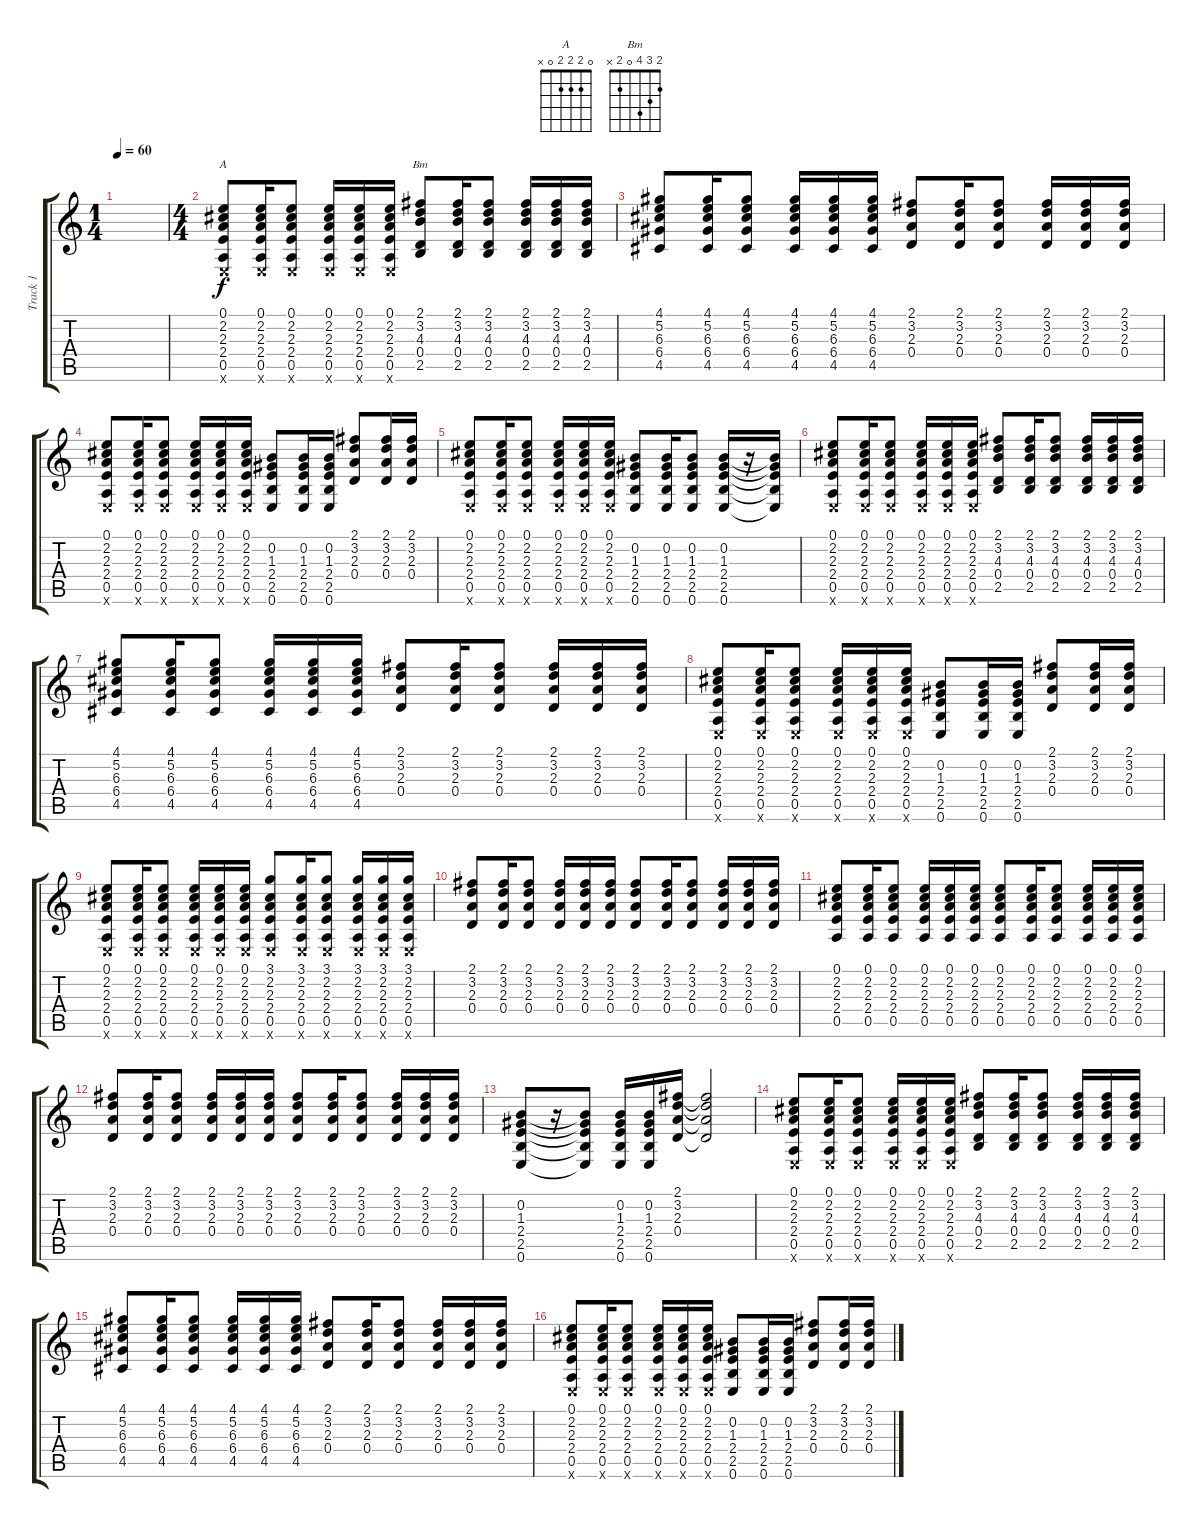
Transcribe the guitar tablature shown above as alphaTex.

\track ("Track 1" "Track 1") {instrument acousticguitarsteel}
\staff {score tabs}
\tuning (E4 B3 G3 D3 A2 E2) {hide}
\chord ("A" 0 2 2 2 0 x)
\chord ("Bm" 2 3 4 0 2 x)
\ts (1 4)
\tempo 60
\clef g2
\ks c
|
\ts (4 4)
(0.1 2.2 2.3 2.4 0.5 0.6{x}).8{ch "A"} (0.1 2.2 2.3 2.4 0.5 0.6{x}).16 (0.1 2.2 2.3 2.4 0.5 0.6{x}).8 (0.1 2.2 2.3 2.4 0.5 0.6{x}).16 (0.1 2.2 2.3 2.4 0.5 0.6{x}).16 (0.1 2.2 2.3 2.4 0.5 0.6{x}).16 (2.1 3.2 4.3 0.4 2.5).8{ch "Bm"} (2.1 3.2 4.3 0.4 2.5).16 (2.1 3.2 4.3 0.4 2.5).8 (2.1 3.2 4.3 0.4 2.5).16 (2.1 3.2 4.3 0.4 2.5).16 (2.1 3.2 4.3 0.4 2.5).16 |
(4.1 5.2 6.3 6.4 4.5).8 (4.1 5.2 6.3 6.4 4.5).16 (4.1 5.2 6.3 6.4 4.5).8 (4.1 5.2 6.3 6.4 4.5).16 (4.1 5.2 6.3 6.4 4.5).16 (4.1 5.2 6.3 6.4 4.5).16 (2.1 3.2 2.3 0.4).8 (2.1 3.2 2.3 0.4).16 (2.1 3.2 2.3 0.4).8 (2.1 3.2 2.3 0.4).16 (2.1 3.2 2.3 0.4).16 (2.1 3.2 2.3 0.4).16 |
(0.1 2.2 2.3 2.4 0.5 0.6{x}).8 (0.1 2.2 2.3 2.4 0.5 0.6{x}).16 (0.1 2.2 2.3 2.4 0.5 0.6{x}).8 (0.1 2.2 2.3 2.4 0.5 0.6{x}).16 (0.1 2.2 2.3 2.4 0.5 0.6{x}).16 (0.1 2.2 2.3 2.4 0.5 0.6{x}).16 (0.2 1.3 2.4 2.5 0.6).8 (0.2 1.3 2.4 2.5 0.6).16 (0.2 1.3 2.4 2.5 0.6).16 (2.1 3.2 2.3 0.4).8 (2.1 3.2 2.3 0.4).16 (2.1 3.2 2.3 0.4).16 |
(0.1 2.2 2.3 2.4 0.5 0.6{x}).8 (0.1 2.2 2.3 2.4 0.5 0.6{x}).16 (0.1 2.2 2.3 2.4 0.5 0.6{x}).8 (0.1 2.2 2.3 2.4 0.5 0.6{x}).16 (0.1 2.2 2.3 2.4 0.5 0.6{x}).16 (0.1 2.2 2.3 2.4 0.5 0.6{x}).16 (0.2 1.3 2.4 2.5 0.6).8 (0.2 1.3 2.4 2.5 0.6).16 (0.2 1.3 2.4 2.5 0.6).8 (0.2 1.3 2.4 2.5 0.6).16 r.16 (0.2{t} 1.3{t} 2.4{t} 2.5{t} 0.6{t}).16 |
(0.1 2.2 2.3 2.4 0.5 0.6{x}).8 (0.1 2.2 2.3 2.4 0.5 0.6{x}).16 (0.1 2.2 2.3 2.4 0.5 0.6{x}).8 (0.1 2.2 2.3 2.4 0.5 0.6{x}).16 (0.1 2.2 2.3 2.4 0.5 0.6{x}).16 (0.1 2.2 2.3 2.4 0.5 0.6{x}).16 (2.1 3.2 4.3 0.4 2.5).8 (2.1 3.2 4.3 0.4 2.5).16 (2.1 3.2 4.3 0.4 2.5).8 (2.1 3.2 4.3 0.4 2.5).16 (2.1 3.2 4.3 0.4 2.5).16 (2.1 3.2 4.3 0.4 2.5).16 |
(4.1 5.2 6.3 6.4 4.5).8 (4.1 5.2 6.3 6.4 4.5).16 (4.1 5.2 6.3 6.4 4.5).8 (4.1 5.2 6.3 6.4 4.5).16 (4.1 5.2 6.3 6.4 4.5).16 (4.1 5.2 6.3 6.4 4.5).16 (2.1 3.2 2.3 0.4).8 (2.1 3.2 2.3 0.4).16 (2.1 3.2 2.3 0.4).8 (2.1 3.2 2.3 0.4).16 (2.1 3.2 2.3 0.4).16 (2.1 3.2 2.3 0.4).16 |
(0.1 2.2 2.3 2.4 0.5 0.6{x}).8 (0.1 2.2 2.3 2.4 0.5 0.6{x}).16 (0.1 2.2 2.3 2.4 0.5 0.6{x}).8 (0.1 2.2 2.3 2.4 0.5 0.6{x}).16 (0.1 2.2 2.3 2.4 0.5 0.6{x}).16 (0.1 2.2 2.3 2.4 0.5 0.6{x}).16 (0.2 1.3 2.4 2.5 0.6).8 (0.2 1.3 2.4 2.5 0.6).16 (0.2 1.3 2.4 2.5 0.6).16 (2.1 3.2 2.3 0.4).8 (2.1 3.2 2.3 0.4).16 (2.1 3.2 2.3 0.4).16 |
(0.1 2.2 2.3 2.4 0.5 0.6{x}).8 (0.1 2.2 2.3 2.4 0.5 0.6{x}).16 (0.1 2.2 2.3 2.4 0.5 0.6{x}).8 (0.1 2.2 2.3 2.4 0.5 0.6{x}).16 (0.1 2.2 2.3 2.4 0.5 0.6{x}).16 (0.1 2.2 2.3 2.4 0.5 0.6{x}).16 (3.1 2.2 2.3 2.4 0.5 0.6{x}).8 (3.1 2.2 2.3 2.4 0.5 0.6{x}).16 (3.1 2.2 2.3 2.4 0.5 0.6{x}).8 (3.1 2.2 2.3 2.4 0.5 0.6{x}).16 (3.1 2.2 2.3 2.4 0.5 0.6{x}).16 (3.1 2.2 2.3 2.4 0.5 0.6{x}).16 |
(2.1 3.2 2.3 0.4).8 (2.1 3.2 2.3 0.4).16 (2.1 3.2 2.3 0.4).8 (2.1 3.2 2.3 0.4).16 (2.1 3.2 2.3 0.4).16 (2.1 3.2 2.3 0.4).16 (2.1 3.2 2.3 0.4).8 (2.1 3.2 2.3 0.4).16 (2.1 3.2 2.3 0.4).8 (2.1 3.2 2.3 0.4).16 (2.1 3.2 2.3 0.4).16 (2.1 3.2 2.3 0.4).16 |
(0.1 2.2 2.3 2.4 0.5).8 (0.1 2.2 2.3 2.4 0.5).16 (0.1 2.2 2.3 2.4 0.5).8 (0.1 2.2 2.3 2.4 0.5).16 (0.1 2.2 2.3 2.4 0.5).16 (0.1 2.2 2.3 2.4 0.5).16 (0.1 2.2 2.3 2.4 0.5).8 (0.1 2.2 2.3 2.4 0.5).16 (0.1 2.2 2.3 2.4 0.5).8 (0.1 2.2 2.3 2.4 0.5).16 (0.1 2.2 2.3 2.4 0.5).16 (0.1 2.2 2.3 2.4 0.5).16 |
(2.1 3.2 2.3 0.4).8 (2.1 3.2 2.3 0.4).16 (2.1 3.2 2.3 0.4).8 (2.1 3.2 2.3 0.4).16 (2.1 3.2 2.3 0.4).16 (2.1 3.2 2.3 0.4).16 (2.1 3.2 2.3 0.4).8 (2.1 3.2 2.3 0.4).16 (2.1 3.2 2.3 0.4).8 (2.1 3.2 2.3 0.4).16 (2.1 3.2 2.3 0.4).16 (2.1 3.2 2.3 0.4).16 |
(0.2 1.3 2.4 2.5 0.6).8 r.16 (0.2{t} 1.3{t} 2.4{t} 2.5{t} 0.6{t}).8 (0.2 1.3 2.4 2.5 0.6).16 (0.2 1.3 2.4 2.5 0.6).16 (2.1 3.2 2.3 0.4).16 (2.1{t} 3.2{t} 2.3{t} 0.4{t}).2 |
(0.1 2.2 2.3 2.4 0.5 0.6{x}).8 (0.1 2.2 2.3 2.4 0.5 0.6{x}).16 (0.1 2.2 2.3 2.4 0.5 0.6{x}).8 (0.1 2.2 2.3 2.4 0.5 0.6{x}).16 (0.1 2.2 2.3 2.4 0.5 0.6{x}).16 (0.1 2.2 2.3 2.4 0.5 0.6{x}).16 (2.1 3.2 4.3 0.4 2.5).8 (2.1 3.2 4.3 0.4 2.5).16 (2.1 3.2 4.3 0.4 2.5).8 (2.1 3.2 4.3 0.4 2.5).16 (2.1 3.2 4.3 0.4 2.5).16 (2.1 3.2 4.3 0.4 2.5).16 |
(4.1 5.2 6.3 6.4 4.5).8 (4.1 5.2 6.3 6.4 4.5).16 (4.1 5.2 6.3 6.4 4.5).8 (4.1 5.2 6.3 6.4 4.5).16 (4.1 5.2 6.3 6.4 4.5).16 (4.1 5.2 6.3 6.4 4.5).16 (2.1 3.2 2.3 0.4).8 (2.1 3.2 2.3 0.4).16 (2.1 3.2 2.3 0.4).8 (2.1 3.2 2.3 0.4).16 (2.1 3.2 2.3 0.4).16 (2.1 3.2 2.3 0.4).16 |
(0.1 2.2 2.3 2.4 0.5 0.6{x}).8 (0.1 2.2 2.3 2.4 0.5 0.6{x}).16 (0.1 2.2 2.3 2.4 0.5 0.6{x}).8 (0.1 2.2 2.3 2.4 0.5 0.6{x}).16 (0.1 2.2 2.3 2.4 0.5 0.6{x}).16 (0.1 2.2 2.3 2.4 0.5 0.6{x}).16 (0.2 1.3 2.4 2.5 0.6).8 (0.2 1.3 2.4 2.5 0.6).16 (0.2 1.3 2.4 2.5 0.6).16 (2.1 3.2 2.3 0.4).8 (2.1 3.2 2.3 0.4).16 (2.1 3.2 2.3 0.4).16
